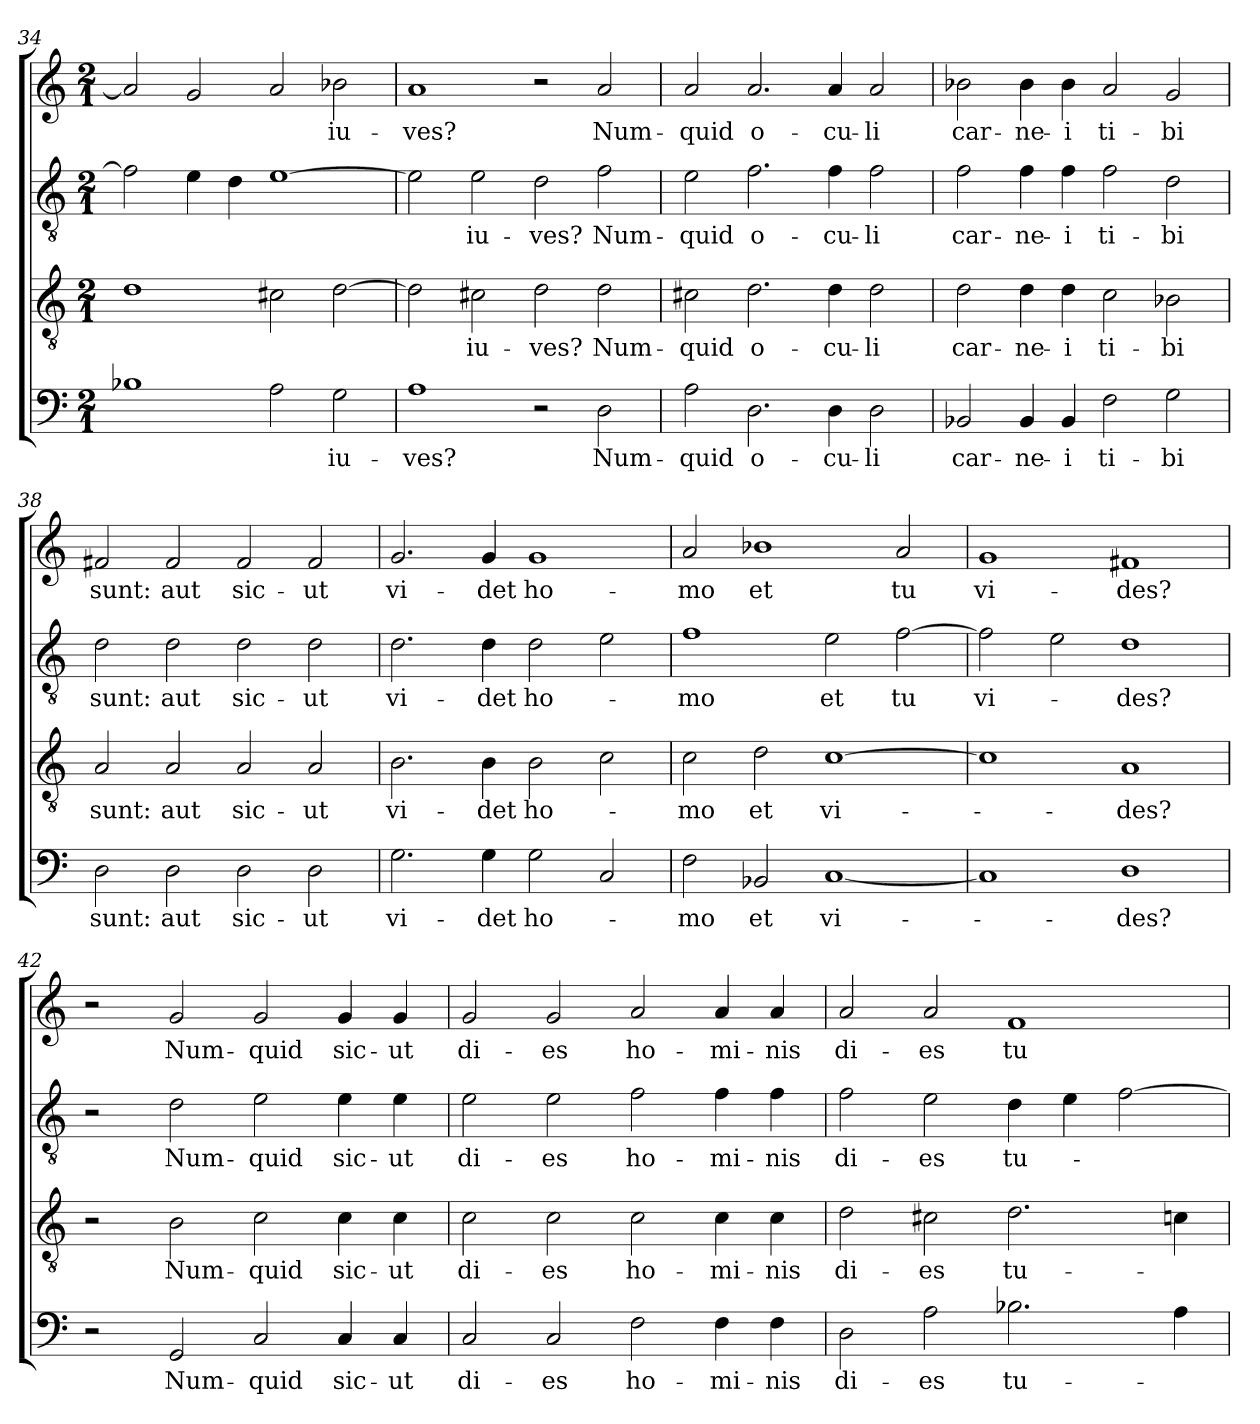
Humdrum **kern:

**kern	**text	**kern	**text	**kern	**text	**kern	**text
*part4	*part4	*part3	*part3	*part2	*part2	*part1	*part1
*staff4	*staff4	*staff3	*staff3	*staff2	*staff2	*staff1	*staff1
*clefF4	*	*clefGv2	*	*clefGv2	*	*clefG2	*
*k[]	*	*k[]	*	*k[]	*	*k[]	*
*C:	*	*C:	*	*C:	*	*C:	*
*M2/1	*	*M2/1	*	*M2/1	*	*M2/1	*
=34	=34	=34	=34	=34	=34	=34	=34
1B-X	.	1d	.	2f\]	.	2a/]	.
.	.	.	.	4e\	.	2g/	.
.	.	.	.	4d\	.	.	.
2A\	.	2c#X\	.	[1e	.	2a/	.
!	!LO:LY:b	!	!	!	!	!	!LO:LY:b
2G\	-iu-	[2d\	.	.	.	2b-X\	-iu-
=35	=35	=35	=35	=35	=35	=35	=35
!	!LO:LY:b	!	!	!	!	!	!LO:LY:b
1A	-ves?	2d\]	.	2e\]	.	1a	-ves?
!	!	!	!LO:LY:b	!	!LO:LY:b	!	!
.	.	2c#X\	-iu-	2e\	-iu-	.	.
!	!	!	!LO:LY:b	!	!LO:LY:b	!	!
2r	.	2d\	-ves?	2d\	-ves?	2r	.
!	!LO:LY:b	!	!LO:LY:b	!	!LO:LY:b	!	!LO:LY:b
2D\	Num-	2d\	Num-	2f\	Num-	2a/	Num-
=36	=36	=36	=36	=36	=36	=36	=36
!	!LO:LY:b	!	!LO:LY:b	!	!LO:LY:b	!	!LO:LY:b
2A\	-quid	2c#X\	-quid	2e\	-quid	2a/	-quid
!	!LO:LY:b	!	!LO:LY:b	!	!LO:LY:b	!	!LO:LY:b
2.D\	o-	2.d\	o-	2.f\	o-	2.a/	o-
!	!LO:LY:b	!	!LO:LY:b	!	!LO:LY:b	!	!LO:LY:b
4D\	-cu-	4d\	-cu-	4f\	-cu-	4a/	-cu-
!	!LO:LY:b	!	!LO:LY:b	!	!LO:LY:b	!	!LO:LY:b
2D\	-li	2d\	-li	2f\	-li	2a/	-li
!!LO:LB:g=z
=37	=37	=37	=37	=37	=37	=37	=37
!	!LO:LY:b	!	!LO:LY:b	!	!LO:LY:b	!	!LO:LY:b
2BB-X/	car-	2d\	car-	2f\	car-	2b-X\	car-
!	!LO:LY:b	!	!LO:LY:b	!	!LO:LY:b	!	!LO:LY:b
4BB-/	-ne-	4d\	-ne-	4f\	-ne-	4b-\	-ne-
!	!LO:LY:b	!	!LO:LY:b	!	!LO:LY:b	!	!LO:LY:b
4BB-/	-i	4d\	-i	4f\	-i	4b-\	-i
!	!LO:LY:b	!	!LO:LY:b	!	!LO:LY:b	!	!LO:LY:b
2F\	ti-	2c\	ti-	2f\	ti-	2a/	ti-
!	!LO:LY:b	!	!LO:LY:b	!	!LO:LY:b	!	!LO:LY:b
2G\	-bi	2B-X\	-bi	2d\	-bi	2g/	-bi
=38	=38	=38	=38	=38	=38	=38	=38
!	!LO:LY:b	!	!LO:LY:b	!	!LO:LY:b	!	!LO:LY:b
2D\	sunt:	2A/	sunt:	2d\	sunt:	2f#X/	sunt:
!	!LO:LY:b	!	!LO:LY:b	!	!LO:LY:b	!	!LO:LY:b
2D\	aut	2A/	aut	2d\	aut	2f#/	aut
!	!LO:LY:b	!	!LO:LY:b	!	!LO:LY:b	!	!LO:LY:b
2D\	sic-	2A/	sic-	2d\	sic-	2f#/	sic-
!	!LO:LY:b	!	!LO:LY:b	!	!LO:LY:b	!	!LO:LY:b
2D\	-ut	2A/	-ut	2d\	-ut	2f#/	-ut
=39	=39	=39	=39	=39	=39	=39	=39
!	!LO:LY:b	!	!LO:LY:b	!	!LO:LY:b	!	!LO:LY:b
2.G\	vi-	2.B\	vi-	2.d\	vi-	2.g/	vi-
!	!LO:LY:b	!	!LO:LY:b	!	!LO:LY:b	!	!LO:LY:b
4G\	-det	4B\	-det	4d\	-det	4g/	-det
!	!LO:LY:b	!	!LO:LY:b	!	!LO:LY:b	!	!LO:LY:b
2G\	ho-	2B\	ho-	2d\	ho-	1g	ho-
2C/	.	2c\	.	2e\	.	.	.
=40	=40	=40	=40	=40	=40	=40	=40
!	!LO:LY:b	!	!LO:LY:b	!	!LO:LY:b	!	!LO:LY:b
2F\	-mo	2c\	-mo	1f	-mo	2a/	-mo
!	!LO:LY:b	!	!LO:LY:b	!	!	!	!LO:LY:b
2BB-X/	et	2d\	et	.	.	1b-X	et
!	!LO:LY:b	!	!LO:LY:b	!	!LO:LY:b	!	!
[1C	vi-	[1c	vi-	2e\	et	.	.
!	!	!	!	!	!LO:LY:b	!	!LO:LY:b
.	.	.	.	[2f\	tu	2a/	tu
=41	=41	=41	=41	=41	=41	=41	=41
!	!	!	!	!	!LO:LY:b	!	!LO:LY:b
1C]	.	1c]	.	2f\]	vi-	1g	vi-
.	.	.	.	2e\	.	.	.
!	!LO:LY:b	!	!LO:LY:b	!	!LO:LY:b	!	!LO:LY:b
1D	-des?	1A	-des?	1d	-des?	1f#X	-des?
=42	=42	=42	=42	=42	=42	=42	=42
2r	.	2r	.	2r	.	2r	.
!	!LO:LY:b	!	!LO:LY:b	!	!LO:LY:b	!	!LO:LY:b
2GG/	Num-	2B\	Num-	2d\	Num-	2g/	Num-
!	!LO:LY:b	!	!LO:LY:b	!	!LO:LY:b	!	!LO:LY:b
2C/	-quid	2c\	-quid	2e\	-quid	2g/	-quid
!	!LO:LY:b	!	!LO:LY:b	!	!LO:LY:b	!	!LO:LY:b
4C/	sic-	4c\	sic-	4e\	sic-	4g/	sic-
!	!LO:LY:b	!	!LO:LY:b	!	!LO:LY:b	!	!LO:LY:b
4C/	-ut	4c\	-ut	4e\	-ut	4g/	-ut
!!LO:LB:g=z
=43	=43	=43	=43	=43	=43	=43	=43
!	!LO:LY:b	!	!LO:LY:b	!	!LO:LY:b	!	!LO:LY:b
2C/	di-	2c\	di-	2e\	di-	2g/	di-
!	!LO:LY:b	!	!LO:LY:b	!	!LO:LY:b	!	!LO:LY:b
2C/	-es	2c\	-es	2e\	-es	2g/	-es
!	!LO:LY:b	!	!LO:LY:b	!	!LO:LY:b	!	!LO:LY:b
2F\	ho-	2c\	ho-	2f\	ho-	2a/	ho-
!	!LO:LY:b	!	!LO:LY:b	!	!LO:LY:b	!	!LO:LY:b
4F\	-mi-	4c\	-mi-	4f\	-mi-	4a/	-mi-
!	!LO:LY:b	!	!LO:LY:b	!	!LO:LY:b	!	!LO:LY:b
4F\	-nis	4c\	-nis	4f\	-nis	4a/	-nis
=44	=44	=44	=44	=44	=44	=44	=44
!	!LO:LY:b	!	!LO:LY:b	!	!LO:LY:b	!	!LO:LY:b
2D\	di-	2d\	di-	2f\	di-	2a/	di-
!	!LO:LY:b	!	!LO:LY:b	!	!LO:LY:b	!	!LO:LY:b
2A\	-es	2c#X\	-es	2e\	-es	2a/	-es
!	!LO:LY:b	!	!LO:LY:b	!	!LO:LY:b	!	!LO:LY:b
2.B-X\	tu-	2.d\	tu-	4d\	tu-	1f	tu-
.	.	.	.	4e\	.	.	.
.	.	.	.	[2f\	.	.	.
4A\	.	4cn\	.	.	.	.	.
=	=	=	=	=	=	=	=
*-	*-	*-	*-	*-	*-	*-	*-
